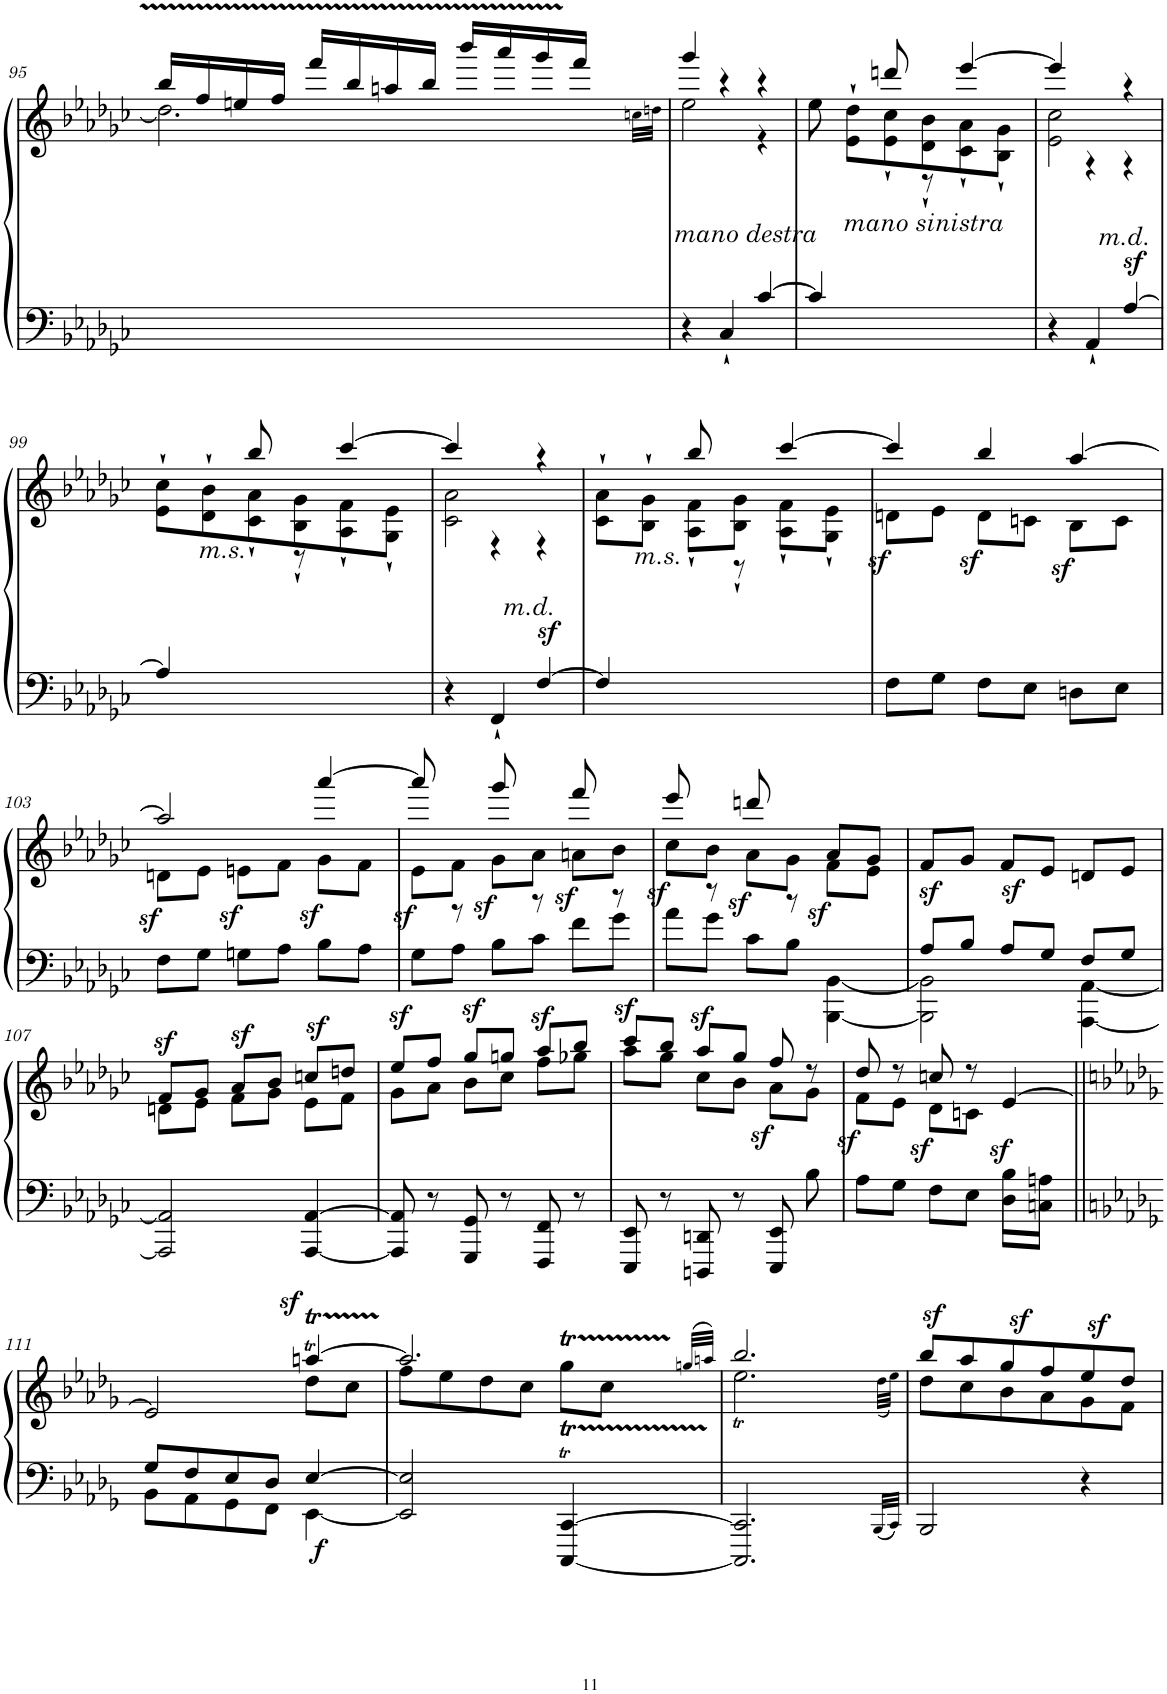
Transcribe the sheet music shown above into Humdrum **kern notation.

**kern	**kern	**dynam
*part1	*part1	*part1
*staff2	*staff1	*staff1/2
*I"Piano	*	*
*I'Pno.	*	*
!!LO:PB:g=z
*clefF4	*clefG2	*
*k[b-e-a-d-g-c-]	*k[b-e-a-d-g-c-]	*
*M3/4	*M3/4	*
=95	=95	=95
*	*^	*
*	*	*^	*
2.ryy	16bb-/LL	2.dd\]	2dd!_	.
.	16ff/	.	.	.
.	16een/	.	.	.
.	16ff/JJ	.	.	.
.	16fff/LL	.	.	.
.	16bb-/	.	.	.
.	16aan/	.	.	.
.	16bb-/JJ	.	.	.
.	16bbb-/LL	.	8.dd!]	.
.	16aaa-/	.	.	.
.	16ggg-/	.	.	.
.	16fff/JJ	.	32cc!	.
.	.	.	32dd!	.
*	*	*v	*v	*
.	.	32qccn\LLL	.
.	.	32qddn\JJJ	.
=96	=96	=96	=96
4r	4ggg-/	2ee-\	.
!	!LO:TX:b:i:t=mano destra	!	!
4C-`/	4r	.	.
[>4c-/	4r	4r	.
=97	=97	=97	=97
4c-/]	8ee-\	4ryy	.
!	!LO:TX:b:i:t=mano sinistra	!	!
.	8e-\` 8dd-\`L	.	.
2ryy	8e-\` 8cc-\`	8dddn/	.
.	8d-\` 8b-\`	8r	.
.	8c-\` 8a-\`	[4eee-/	.
.	8B-\` 8g-\`J	.	.
=98	=98	=98	=98
4r	2e-\ 2cc-\	4eee-/]	.
!	!	!LO:TX:b:i:t=m.d.	!
4AA-`/	.	4r	.
[>4A-z>/	4r	4r	.
!!LO:LB:g=z	!!
=99	=99	=99	=99
4A-/]	8e-\` 8cc-\`L	4ryy	.
!	!LO:TX:b:i:t=m.s.	!	!
.	8d-\` 8b-\`	.	.
2ryy	8c-\` 8a-\`	8bb-/	.
.	8B-\` 8g-\`	8r	.
.	8A-\` 8f\`	[4ccc-/	.
.	8G-\` 8e-\`J	.	.
=100	=100	=100	=100
4r	2c-\ 2a-\	4ccc-/]	.
!	!	!LO:TX:b:i:t=m.d.	!
4FF`/	.	4r	.
[>4Fz>/	4r	4r	.
=101	=101	=101	=101
4F/]	8c-\` 8a-\`L	4ryy	.
!	!LO:TX:b:i:t=m.s.	!	!
.	8B-\` 8g-\`J	.	.
2ryy	8A-\` 8f\`L	8bb-/	.
.	8B-\` 8g-\`J	8r	.
.	8A-\` 8f\`L	[4ccc-/	.
.	8G-\` 8e-\`J	.	.
=102	=102	=102	=102
!	!	!	!LO:DY:b
8F\L	8dn\L	4ccc-/]	sf
8G-\J	8e-\J	.	.
!	!	!	!LO:DY:b
8F\L	8d\L	4bb-/	sf
8E-\J	8cn\J	.	.
!	!	!	!LO:DY:b
8Dn\L	8B-\L	[4aa-/	sf
8E-\J	8c\J	.	.
!!LO:LB:g=z	!!
=103	=103	=103	=103
!	!	!	!LO:DY:b
8F\L	8dn\L	2aa-/]	sf
8G-\J	8e-\J	.	.
!	!	!	!LO:DY:b
8Gn\L	8en\L	.	sf
8A-\J	8f\J	.	.
!	!	!	!LO:DY:b
8B-\L	8g-\L	[4aaa-/	sf
8A-\J	8f\J	.	.
=104	=104	=104	=104
!	!	!	!LO:DY:b
8G-\L	8e-\L	8aaa-/]	sf
8A-\J	8f\J	8r	.
!	!	!	!LO:DY:b
8B-\L	8g-\L	8ggg-/	sf
8c-\J	8a-\J	8r	.
!	!	!	!LO:DY:b
8f\L	8an\L	8fff/	sf
8g-\J	8b-\J	8r	.
=105	=105	=105	=105
!	!	!	!LO:DY:b
8a-\L	8cc-\L	8eee-/	sf
8g-\J	8b-\J	8r	.
!	!	!	!LO:DY:b
8c-\L	8a-\L	8dddn/	sf
8B-\J	8g-\J	8r	.
!	!	!	!LO:DY:b
[4BBB-\ [4BB-\	8f\L	8a-/L	sf
.	8e-\J	8g-/J	.
*	*v	*v	*
=106	=106	=106
*^	*	*
2BBB-\] 2BB-\]	8A-/L	8fz</L	.
.	8B-/J	8g-/J	.
.	8A-/L	8fz</L	.
.	8G-/J	8e-/J	.
[4AAA-\ [4AA-\	8F/L	8dn/L	.
.	8G-/J	8e-/J	.
!!LO:LB:g=z
=107	=107	=107	=107
*	*	*^	*
!	!	!	!	!LO:DY:a
*v	*v	*	*	*
2AAA-/] 2AA-/]	8f/L	8dn\L	sf
.	8g-/J	8e-\J	.
!	!	!	!LO:DY:a
.	8a-/L	8f\L	sf
.	8b-/J	8g-\J	.
!	!	!	!LO:DY:a
[4AAA-/ [4AA-/	8ccn/L	8e-\L	sf
.	8ddn/J	8f\J	.
=108	=108	=108	=108
!	!	!	!LO:DY:a
8AAA-/] 8AA-/]	8ee-/L	8g-\L	sf
8r	8ff/J	8a-\J	.
!	!	!	!LO:DY:a
8GGG-/ 8GG-/	8gg-/L	8b-\L	sf
8r	8ggn/J	8cc-\J	.
!	!	!	!LO:DY:a
8FFF/ 8FF/	8aa-/L	8ff\L	sf
8r	8bb-/J	8gg-X\J	.
=109	=109	=109	=109
!	!	!	!LO:DY:a
8EEE-/ 8EE-/	8ccc-/L	8aa-\L	sf
8r	8bb-/J	8gg-\J	.
!	!	!	!LO:DY:a
8DDDn/ 8DDn/	8aa-/L	8cc-\L	sf
8r	8gg-/J	8b-\J	.
!	!	!	!LO:DY:b
8EEE-/ 8EE-/	8ff/	8a-\L	sf
8B-\	8r	8g-\J	.
=110	=110	=110	=110
*^	*	*	*
!	!	!	!	!LO:DY:b
2ryy	8A-\L	8dd-/	8f\L	sf
.	8G-\J	8r	8e-\J	.
!	!	!	!	!LO:DY:b
.	8F\L	8ccn/	8d-\L	sf
.	8E-\J	8r	8cn\J	.
!	!	!	!	!LO:DY:b
8B-\L	8D-\L	[4e-/	4ryy	sf
8An\J	8Cn\J	.	.	.
*	*	*v	*v	*
!!LO:LB:g=z
=111||	=111||	=111||	=111||
*k[b-e-a-d-g-]	*	*k[b-e-a-d-g-]	*
*	*	*^	*
*	*	*	*^	*
8G-/L	8BB-\L	2e-/]	2ryy	2ryy	.
8F/	8AA-\	.	.	.	.
8E-/	8GG-\	.	.	.	.
8D-/J	8FF\J	.	.	.	.
!	!	!	!	!	!LO:DY:b=2
!	!	!	!	!	!LO:DY:n=1:a
[4E-/	[4EE-\	[4aant/	8dd-\L	[4aat!	f sf
.	.	.	8cc\J	.	.
=112	=112	=112	=112	=112	=112
2EE-/] 2E-/]	2ryy	2.aa/]	8ff\L	2aa!_	.
.	.	.	8ee-\	.	.
.	.	.	8dd-\	.	.
.	.	.	8cc\J	.	.
[<4CCC/T [4CC/T	[4CCt!	.	8gg-X\L	8.aa!]	.
.	.	.	8cc\J	.	.
.	.	.	.	32ggn!	.
.	.	.	.	32aa!	.
.	.	(32qggn/LLL	.	.	.
.	.	32qaan/JJJ)	.	.	.
=113	=113	=113	=113	=113	=113
2.CCC/] 2.CC/]	2CC!_	2.bb-/	2.ee-\	[2ee-T!	.
.	8.CC!]	.	.	8.ee-!]	.
.	32BBB-!	.	.	32dd-!	.
.	32CC!	.	.	32ee-!	.
*v	*v	*	*	*	*
*	*	*v	*v	*
32qBBB-/LLL	.	(32qdd-\LLL	.
32qCC/JJJ	.	32qee-\JJJ)	.
=114	=114	=114	=114
!	!	!	!LO:DY:a
2BBB-/	8bb-/L	8dd-\L	sf
.	8aa-/	8cc\	.
!	!	!	!LO:DY:a
.	8gg-/	8b-\	sf
.	8ff/	8a-\	.
!	!	!	!LO:DY:a
4r	8ee-/	8g-\	sf
.	8dd-/J	8f\J	.
*	*v	*v	*
=	=	=
*-	*-	*-
